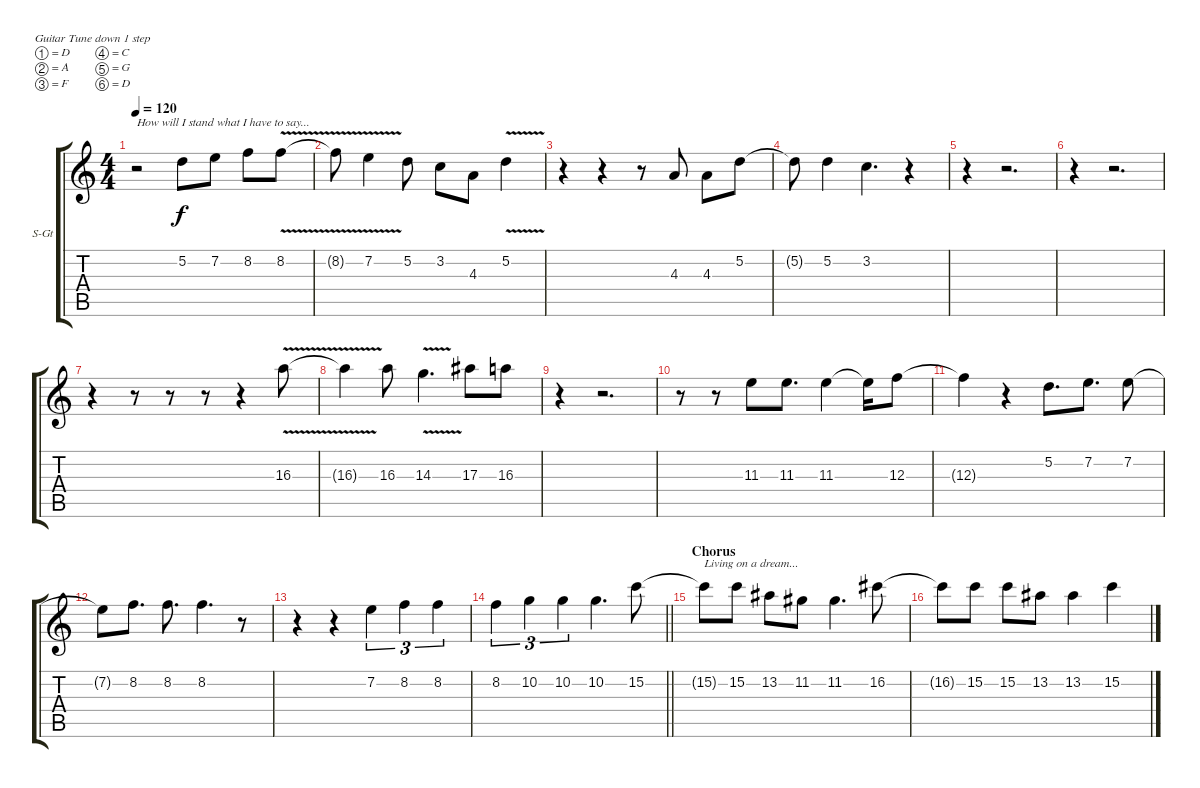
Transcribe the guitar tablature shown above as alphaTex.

\bracketExtendMode groupsimilarinstruments
\firstSystemTrackNameOrientation horizontal
\otherSystemsTrackNameOrientation horizontal
\track ("T. Sammet - Vocals" "S-Gt") {instrument violin}
\staff {score tabs}
\tuning (D4 A3 F3 C3 G2 D2)
\displaytranspose 12
\ts (4 4)
\tempo 120
\clef g2
\ks c
r.2{txt "How will I stand what I have to say..." dy f} 5.2.8 7.2.8 8.2.8 8.2{v}.8 |
8.2{v t}.8 7.2{v}.4 5.2.8 3.2.8 4.3.8 5.2{v}.4 |
r.4 r.4 r.8 4.3.8 4.3.8 5.2.8 |
5.2{t}.8 5.2.4 3.2.4{d} r.4 |
r.4 r.2{d} |
r.4 r.2{d} |
r.4 r.8 r.8 r.8 r.4 16.3{v}.8 |
16.3{v t}.4 16.3.8 14.3{v}.4{d} 17.3.8 16.3.8 |
r.4 r.2{d} |
r.8 r.8 11.3.8 11.3.8{d} 11.3.4 11.3{t}.16 12.3.8 |
12.3{t}.4 r.4 5.2.8{d} 7.2.8{d} 7.2.8 |
7.2{t}.8 8.2.8{d} 8.2.8{d} 8.2.4{d} r.8 |
r.4 r.4 7.2.4{tu (3 2)} 8.2.4{tu (3 2)} 8.2.4{tu (3 2)} |
\barLineRight lightlight
8.2.4{tu (3 2)} 10.2.4{tu (3 2)} 10.2.4{tu (3 2)} 10.2.4{d} 15.2.8 |
\section ("" "Chorus")
15.2{t}.8{txt "Living on a dream..."} 15.2.8 13.2.8 11.2.8 11.2.4{d} 16.2.8 |
16.2{t}.8 15.2.8 15.2.8 13.2.8 13.2.4 15.2.4
